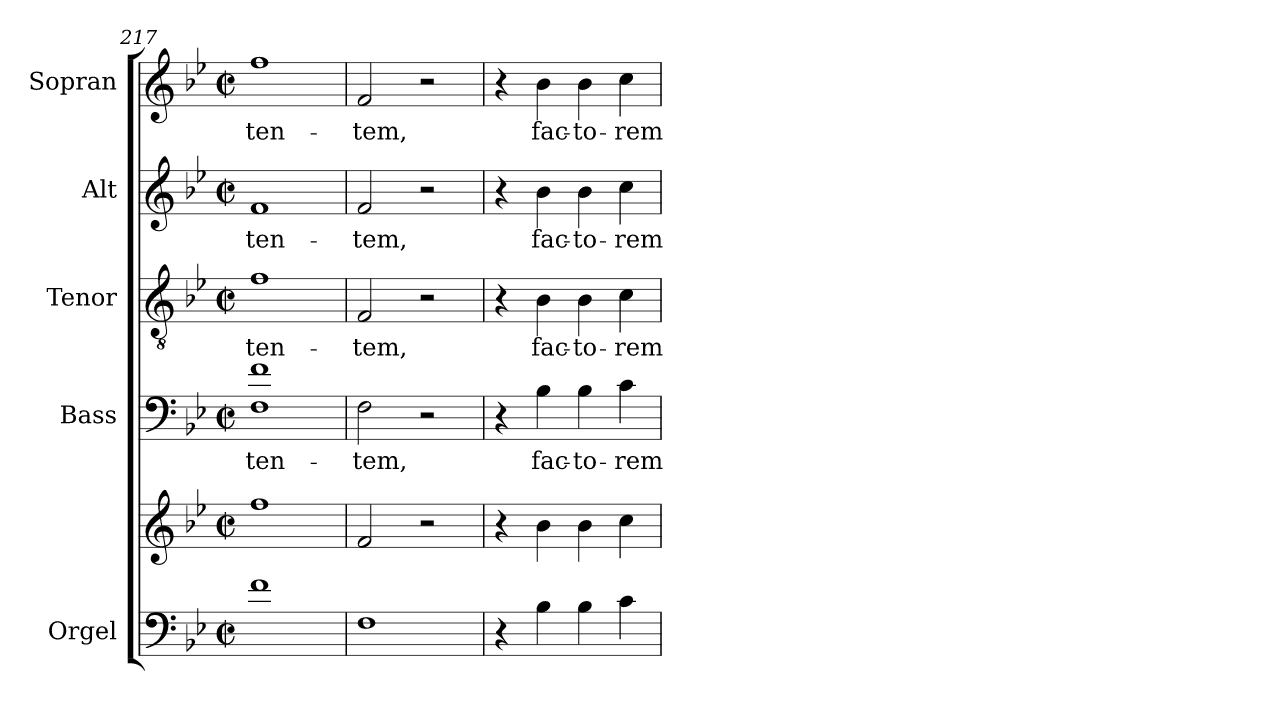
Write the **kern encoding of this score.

**kern	**kern	**kern	**text	**kern	**text	**kern	**text	**kern	**text
*part5	*part5	*part4	*part4	*part3	*part3	*part2	*part2	*part1	*part1
*staff6	*staff5	*staff4	*staff4	*staff3	*staff3	*staff2	*staff2	*staff1	*staff1
*I"Orgel	*	*I"Bass	*	*I"Tenor	*	*I"Alt	*	*I"Sopran	*
*I'Org.	*	*I'B.	*	*I'T.	*	*I'A.	*	*I'S.	*
*clefF4	*clefG2	*clefF4	*	*clefGv2	*	*clefG2	*	*clefG2	*
*k[b-e-]	*k[b-e-]	*k[b-e-]	*	*k[b-e-]	*	*k[b-e-]	*	*k[b-e-]	*
*B-:	*B-:	*B-:	*	*B-:	*	*B-:	*	*B-:	*
*M2/2	*M2/2	*M2/2	*	*M2/2	*	*M2/2	*	*M2/2	*
*met(c|)	*met(c|)	*met(c|)	*	*met(c|)	*	*met(c|)	*	*met(c|)	*
=217	=217	=217	=217	=217	=217	=217	=217	=217	=217
!	!	!	!LO:LY:b	!	!LO:LY:b	!	!LO:LY:b	!	!LO:LY:b
1f	1ff	1F 1f	-ten-	1f	-ten-	1f	-ten-	1ff	-ten-
=218	=218	=218	=218	=218	=218	=218	=218	=218	=218
!	!	!	!LO:LY:b	!	!LO:LY:b	!	!LO:LY:b	!	!LO:LY:b
1F	2f/	2F\	-tem,	2F/	-tem,	2f/	-tem,	2f/	-tem,
.	2r	2r	.	2r	.	2r	.	2r	.
=219	=219	=219	=219	=219	=219	=219	=219	=219	=219
4r	4r	4r	.	4r	.	4r	.	4r	.
!	!	!	!LO:LY:b	!	!LO:LY:b	!	!LO:LY:b	!	!LO:LY:b
4B-\	4b-\	4B-\	fac-	4B-\	fac-	4b-\	fac-	4b-\	fac-
!	!	!	!LO:LY:b	!	!LO:LY:b	!	!LO:LY:b	!	!LO:LY:b
4B-\	4b-\	4B-\	-to-	4B-\	-to-	4b-\	-to-	4b-\	-to-
!	!	!	!LO:LY:b	!	!LO:LY:b	!	!LO:LY:b	!	!LO:LY:b
4c\	4cc\	4c\	-rem	4c\	-rem	4cc\	-rem	4cc\	-rem
=	=	=	=	=	=	=	=	=	=
*-	*-	*-	*-	*-	*-	*-	*-	*-	*-
